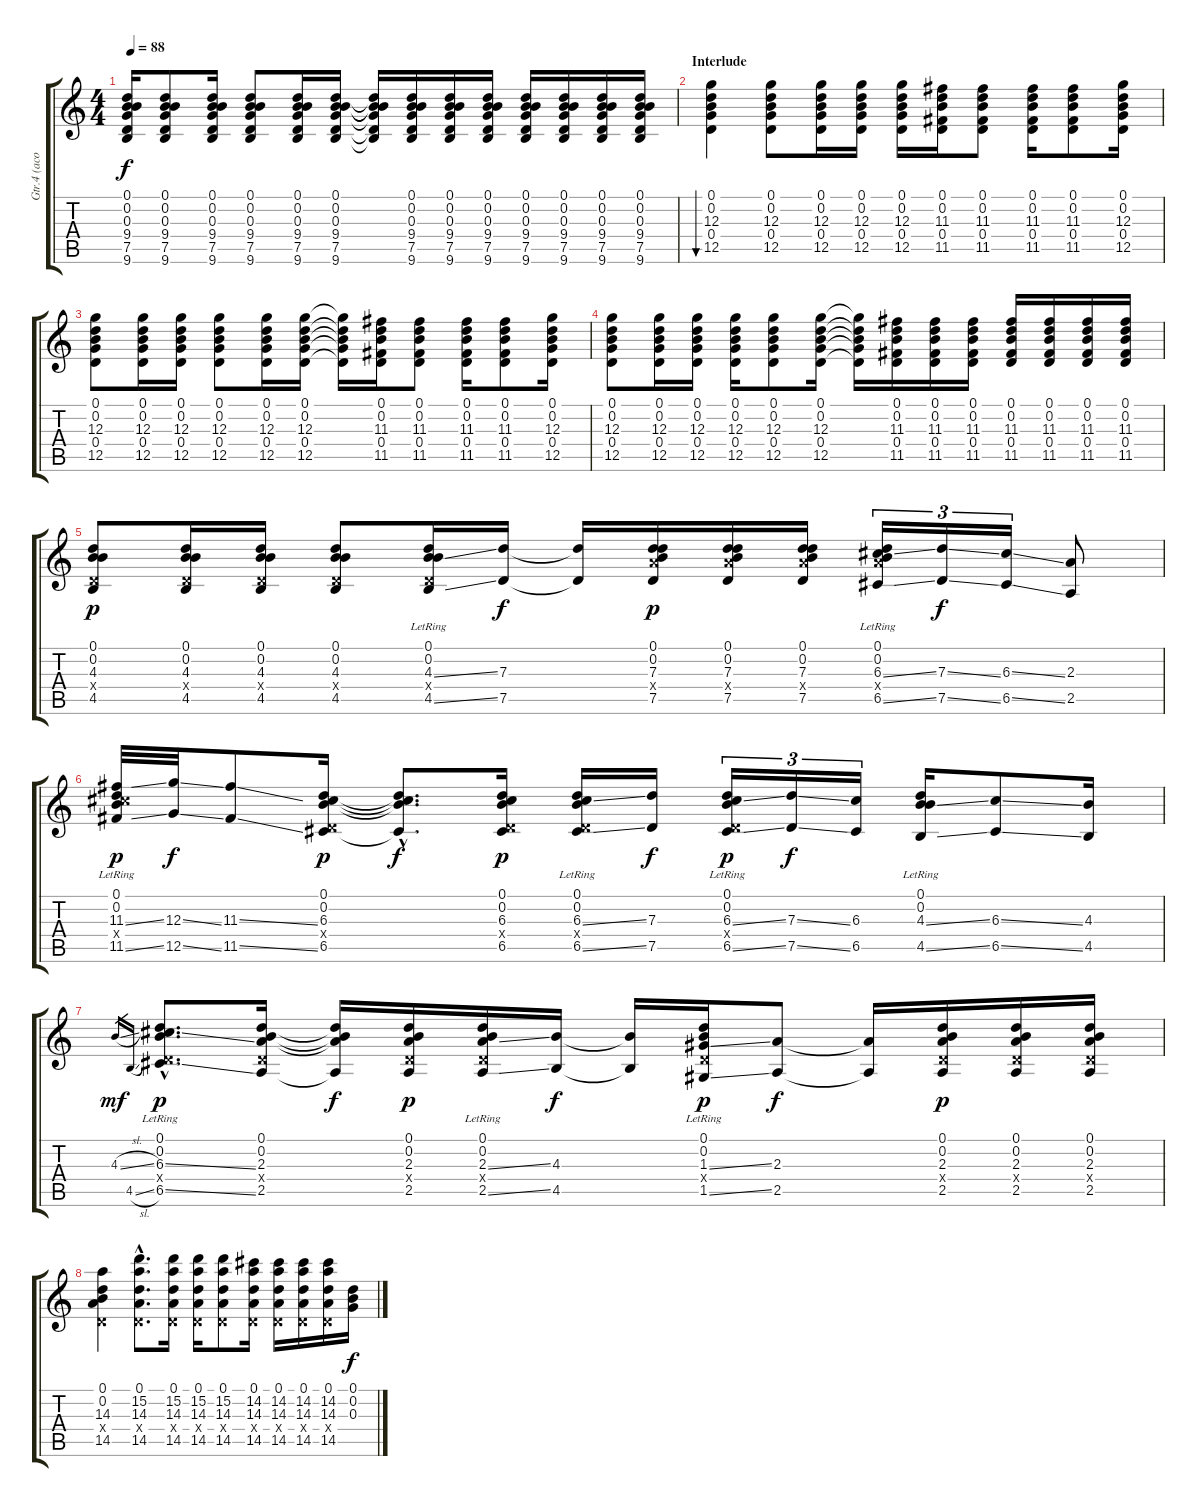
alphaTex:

\track ("Gtr.4 (acous.)" "Gtr.4 (aco") {instrument acousticguitarsteel}
\staff {score tabs}
\tuning (D4 B3 G3 D3 G2 D2) {hide}
\ts (4 4)
\tempo 88
\clef g2
\ks c
(0.1 0.2 0.3 9.4 7.5 9.6).16{dy f} (0.1 0.2 0.3 9.4 7.5 9.6).8 (0.1 0.2 0.3 9.4 7.5 9.6).16 (0.1 0.2 0.3 9.4 7.5 9.6).8 (0.1 0.2 0.3 9.4 7.5 9.6).16 (0.1 0.2 0.3 9.4 7.5 9.6).16 (0.1{t} 0.2{t} 0.3{t} 9.4{t} 7.5{t} 9.6{t}).16 (0.1 0.2 0.3 9.4 7.5 9.6).16 (0.1 0.2 0.3 9.4 7.5 9.6).16 (0.1 0.2 0.3 9.4 7.5 9.6).16 (0.1 0.2 0.3 9.4 7.5 9.6).16 (0.1 0.2 0.3 9.4 7.5 9.6).16 (0.1 0.2 0.3 9.4 7.5 9.6).16 (0.1 0.2 0.3 9.4 7.5 9.6).16 |
\section ("" "Interlude")
(0.1 0.2 12.3 0.4 12.5).4{bu 60} (0.1 0.2 12.3 0.4 12.5).8 (0.1 0.2 12.3 0.4 12.5).16 (0.1 0.2 12.3 0.4 12.5).16 (0.1 0.2 12.3 0.4 12.5).16 (0.1 0.2 11.3 0.4 11.5).16 (0.1 0.2 11.3 0.4 11.5).8 (0.1 0.2 11.3 0.4 11.5).16 (0.1 0.2 11.3 0.4 11.5).8 (0.1 0.2 12.3 0.4 12.5).16 |
(0.1 0.2 12.3 0.4 12.5).8 (0.1 0.2 12.3 0.4 12.5).16 (0.1 0.2 12.3 0.4 12.5).16 (0.1 0.2 12.3 0.4 12.5).8 (0.1 0.2 12.3 0.4 12.5).16 (0.1 0.2 12.3 0.4 12.5).16 (0.1{t} 0.2{t} 12.3{t} 0.4{t} 12.5{t}).16 (0.1 0.2 11.3 0.4 11.5).16 (0.1 0.2 11.3 0.4 11.5).8 (0.1 0.2 11.3 0.4 11.5).16 (0.1 0.2 11.3 0.4 11.5).8 (0.1 0.2 12.3 0.4 12.5).16 |
(0.1 0.2 12.3 0.4 12.5).8 (0.1 0.2 12.3 0.4 12.5).16 (0.1 0.2 12.3 0.4 12.5).16 (0.1 0.2 12.3 0.4 12.5).16 (0.1 0.2 12.3 0.4 12.5).8 (0.1 0.2 12.3 0.4 12.5).16 (0.1{t} 0.2{t} 12.3{t} 0.4{t} 12.5{t}).16 (0.1 0.2 11.3 0.4 11.5).16 (0.1 0.2 11.3 0.4 11.5).16 (0.1 0.2 11.3 0.4 11.5).16 (0.1 0.2 11.3 0.4 11.5).16 (0.1 0.2 11.3 0.4 11.5).16 (0.1 0.2 11.3 0.4 11.5).16 (0.1 0.2 11.3 0.4 11.5).16 |
(0.1 0.2 4.3 0.4{x} 4.5).8{dy p} (0.1 0.2 4.3 0.4{x} 4.5).16 (0.1 0.2 4.3 0.4{x} 4.5).16 (0.1 0.2 4.3 0.4{x} 4.5).8 (0.1{lr} 0.2{lr} 4.3{ss} 0.4{x} 4.5{ss}).16 (7.3 7.5).16{dy f} (7.3{t} 7.5{t}).16 (0.1 0.2 7.3 7.4{x} 7.5).16{dy p} (0.1 0.2 7.3 7.4{x} 7.5).16 (0.1 0.2 7.3 7.4{x} 7.5).16 (0.1{lr} 0.2{lr} 6.3{ss} 7.4{x} 6.5{ss}).16{tu (3 2)} (7.3{ss} 7.5{ss}).16{tu (3 2) dy f} (6.3{ss} 6.5{ss}).16{tu (3 2)} (2.3 2.5).8 |
(0.1{lr} 0.2{lr} 11.3{ss} 11.4{x} 11.5{ss}).32{dy p} (12.3{ss} 12.5{ss}).32{dy f} (11.3{ss} 11.5{ss}).8 (0.1 0.2 6.3 0.4{x} 6.5).16{dy p} (0.1{hac t} 0.2{hac t} 6.3{hac t} 6.5{hac t}).8{d dy f} (0.1 0.2 6.3 0.4{x} 6.5).16{dy p} (0.1{lr} 0.2{lr} 6.3{ss} 0.4{x} 6.5{ss}).16 (7.3 7.5).16{dy f} (0.1{lr} 0.2{lr} 6.3{ss} 0.4{x} 6.5{ss}).16{tu (3 2) dy p} (7.3{ss} 7.5{ss}).16{tu (3 2) dy f} (6.3 6.5).16{tu (3 2)} (0.1{lr} 0.2{lr} 4.3{ss} 4.5{ss}).16 (6.3{ss} 6.5{ss}).8 (4.3 4.5).16 |
4.3{sl}.16{gr dy mf} 4.5{sl}.16{gr} (0.1{hac lr} 0.2{hac lr} 6.3{ss hac} 0.4{hac x} 6.5{ss hac}).8{d dy p} (0.1 0.2 2.3 0.4{x} 2.5).16 (0.1{t} 0.2{t} 2.3{t} 2.5{t}).16{dy f} (0.1 0.2 2.3 0.4{x} 2.5).16{dy p} (0.1{lr} 0.2{lr} 2.3{ss} 0.4{x} 2.5{ss}).16 (4.3 4.5).16{dy f} (4.3{t} 4.5{t}).16 (0.1{lr} 0.2{lr} 1.3{ss} 0.4{x} 1.5{ss}).16{dy p} (2.3 2.5).8{dy f} (2.3{t} 2.5{t}).16 (0.1 0.2 2.3 0.4{x} 2.5).16{dy p} (0.1 0.2 2.3 0.4{x} 2.5).16 (0.1 0.2 2.3 0.4{x} 2.5).16 |
(0.1 0.2 14.3 0.4{x} 14.5).4 (0.1{hac} 15.2{hac} 14.3{hac} 0.4{hac x} 14.5{hac}).8{d} (0.1 15.2 14.3 0.4{x} 14.5).16 (0.1 15.2 14.3 0.4{x} 14.5).16 (0.1 15.2 14.3 0.4{x} 14.5).8 (0.1 14.2 14.3 0.4{x} 14.5).16 (0.1 14.2 14.3 0.4{x} 14.5).16 (0.1 14.2 14.3 0.4{x} 14.5).16 (0.1 14.2 14.3 0.4{x} 14.5).16 (0.1 0.2 0.3).16{dy f}
